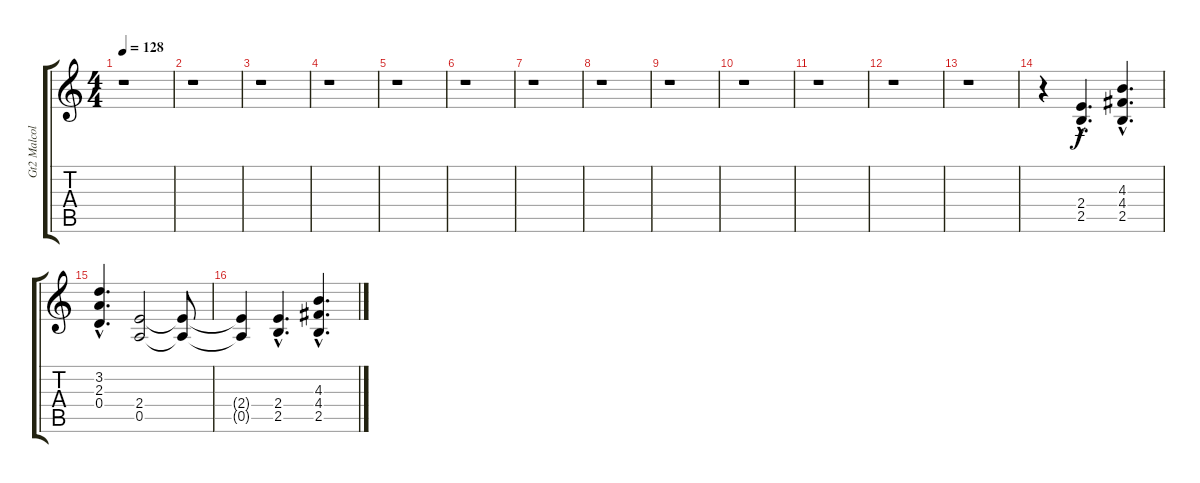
\track ("Gt2 Malcolm" "Gt2 Malcol") {instrument overdrivenguitar}
\staff {score tabs}
\tuning (E4 B3 G3 D3 A2 E2) {hide}
\ts (4 4)
\tempo 128
\clef g2
\ks c
r.1{dy f} |
r.1 |
r.1 |
r.1 |
r.1 |
r.1 |
r.1 |
r.1 |
r.1 |
r.1 |
r.1 |
r.1 |
r.1 |
r.4 (2.4{hac} 2.5{hac}).4{d} (4.3{hac} 4.4{hac} 2.5{hac}).4{d} |
(3.2{hac} 2.3{hac} 0.4{hac}).4{d} (2.4 0.5).2 (2.4{t} 0.5{t}).8 |
(2.4{t} 0.5{t}).4 (2.4{hac} 2.5{hac}).4{d} (4.3{hac} 4.4{hac} 2.5{hac}).4{d}
